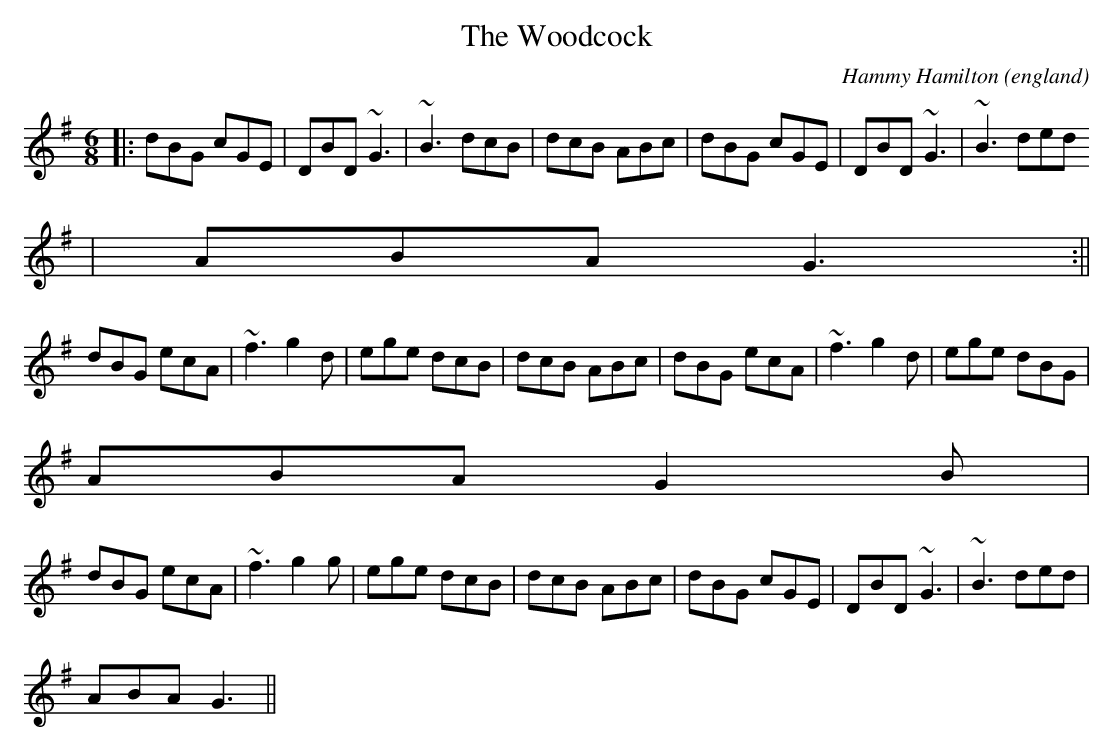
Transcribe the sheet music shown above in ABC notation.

X:1
T:Woodcock, The
O:england
M:6/8
C:Hammy Hamilton
K:G
||: dBG cGE | DBD ~G3 | ~B3 dcB | dcB ABc | dBG cGE | DBD ~G3 | ~B3 ded
|
ABA G3:||
dBG ecA | ~f3 g2d | ege dcB | dcB ABc | dBG ecA | ~f3 g2d | ege dBG |
ABA G2B |
dBG ecA | ~f3 g2g | ege dcB | dcB ABc | dBG cGE | DBD ~G3 | ~B3 ded |
ABA G3 ||
